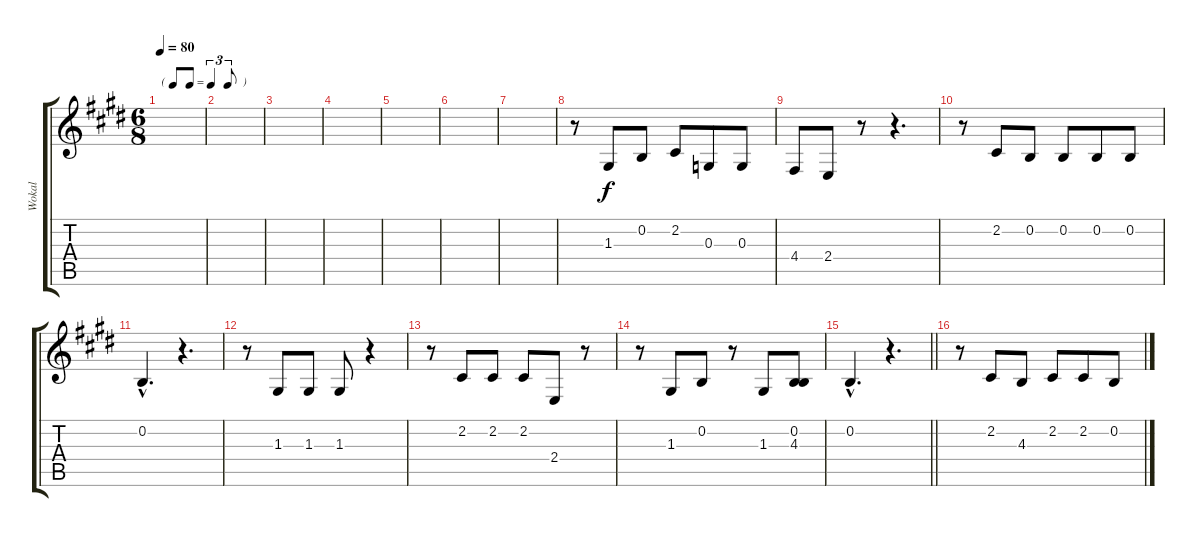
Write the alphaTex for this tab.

\track ("Wokal" "Wokal") {instrument viola}
\staff {score tabs}
\tuning (E4 B3 G3 D3 A2 E2) {hide}
\ts (6 8)
\tf triplet8th
\tempo 80
\clef g2
\ks e
|
|
|
|
|
|
|
r.8 1.3.8 0.2.8 2.2.8 0.3.8 0.3.8 |
4.4.8 2.4.8 r.8 r.4{d} |
r.8 2.2.8 0.2.8 0.2.8 0.2.8 0.2.8 |
0.2{hac}.4{d} r.4{d} |
r.8 1.3.8 1.3.8 1.3.8 r.4 |
r.8 2.2.8 2.2.8 2.2.8 2.4.8 r.8 |
r.8 1.3.8 0.2.8 r.8 1.3.8 (0.2 4.3).8 |
\barLineRight lightlight
0.2{hac}.4{d} r.4{d} |
r.8 2.2.8 4.3.8 2.2.8 2.2.8 0.2.8
